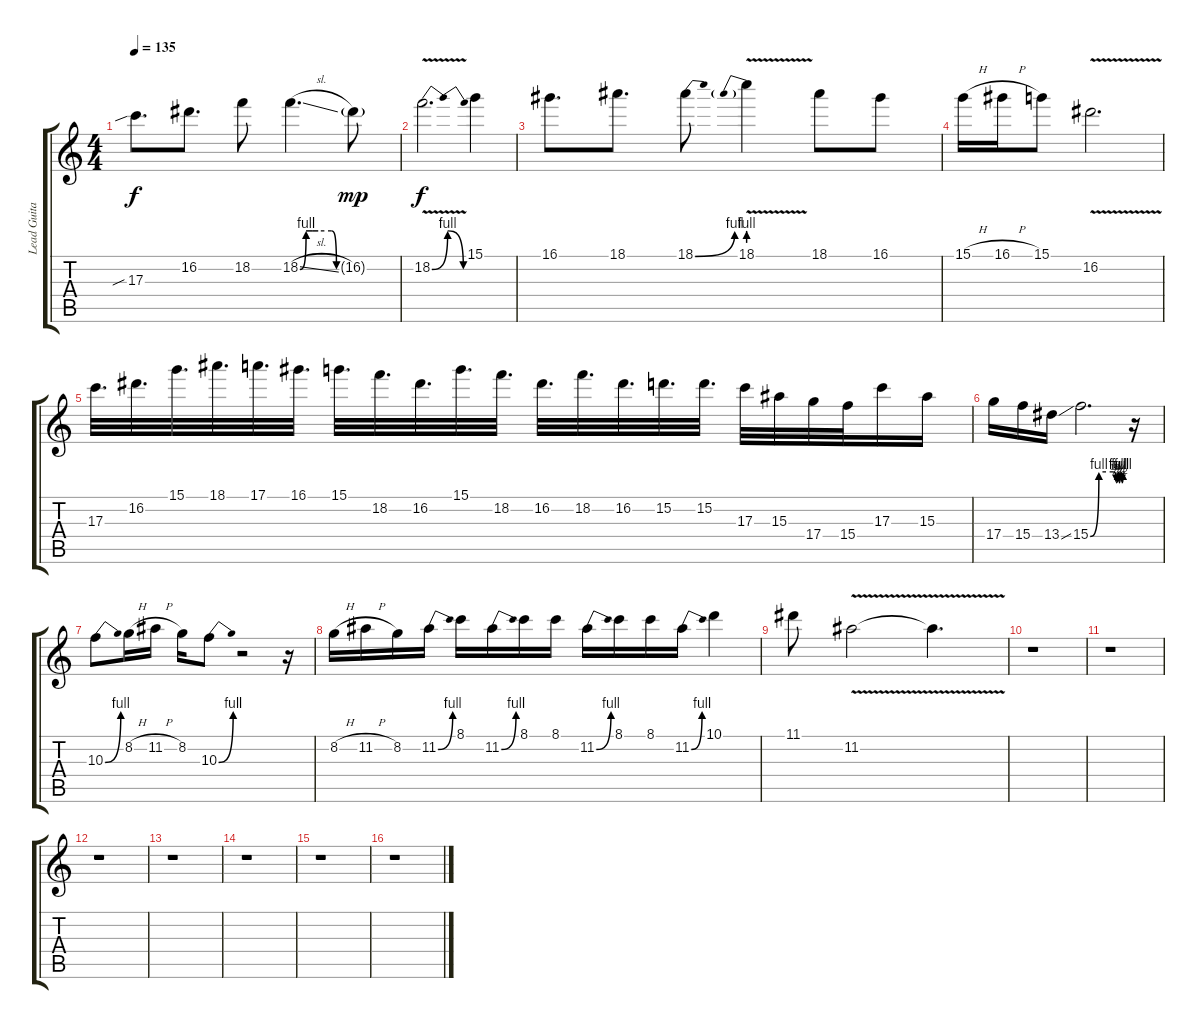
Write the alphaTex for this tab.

\track ("Lead Guitar" "Lead Guita") {instrument distortionguitar}
\staff {score tabs}
\tuning (E4 B3 G3 D3 A2 E2) {hide}
\ts (4 4)
\tempo 135
\clef g2
\ks c
17.3{sib}.8{d dy f} 16.2.8{d} 18.2.8 18.2{be (custom 0 0 10 4 20 4 30 4 52 4 60 0) sl}.4{d} 16.2{g}.8{dy mp} |
18.2{be (bendrelease 0 0 15 4 49 4 60 0) v}.2{d dy f} 15.1.4 |
16.1.8{d} 18.1.8{d} 18.1{be (bend 0 0 60 4)}.8 18.1{be (prebend 0 4 60 4) v}.4 18.1.8 16.1.8 |
15.1{h}.16 16.1{h}.16 15.1.8 16.2{v}.2{d} |
17.3.32{d} 16.2.32{d} 15.1.32{d} 18.1.32{d} 17.1.32{d} 16.1.32{d} 15.1.32{d} 18.2.32{d} 16.2.32{d} 15.1.32{d} 18.2.32{d} 16.2.32{d} 18.2.32{d} 16.2.32{d} 15.2.32{d} 15.2.32{d} 17.3.32 15.3.32 17.4.32 15.4.32 17.3.16 15.3.16 |
17.4.16 15.4.16 13.4{ss}.16 15.4{be (custom 0 0 15 4 40 4 45 2 48 4 50 2 52 4 55 2 57 4 60 4)}.2{d} r.16 |
10.3{be (bend 0 0 60 4)}.8 8.2{h}.16 11.2{h}.16 8.2.16 10.3{be (bend 0 0 60 4)}.8 r.2 r.16 |
8.2{h}.16 11.2{h}.16 8.2.16 11.2{be (bend 0 0 60 4)}.16 8.1.16 11.2{be (bend 0 0 60 4)}.16 8.1.16 8.1.16 11.2{be (bend 0 0 60 4)}.16 8.1.16 8.1.16 11.2{be (bend 0 0 60 4)}.16 10.1.4 |
11.1.8 11.2{v}.2 11.2{v t}.4{d} |
r.1 |
r.1 |
r.1 |
r.1 |
r.1 |
r.1 |
r.1
